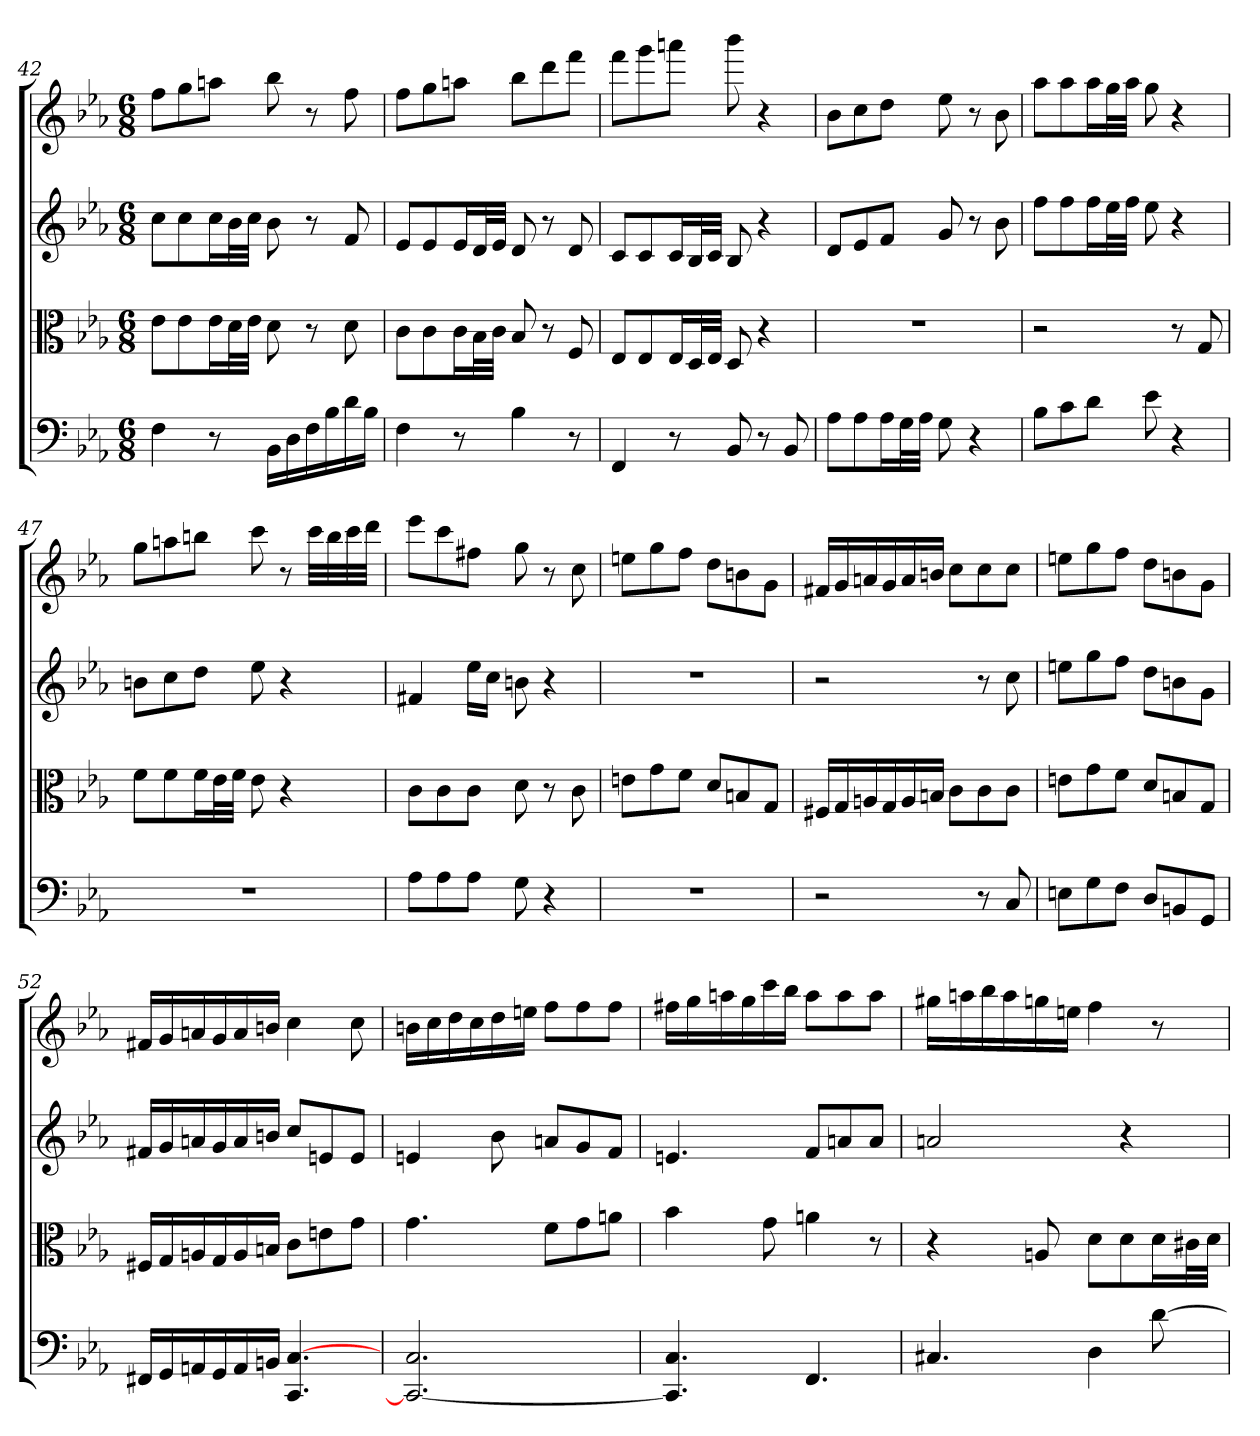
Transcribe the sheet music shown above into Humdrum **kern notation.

**kern	**kern	**kern	**kern
*part4	*part3	*part2	*part1
*staff4	*staff3	*staff2	*staff1
*clefF4	*clefC3	*	*
*k[b-e-a-]	*k[b-e-a-]	*k[b-e-a-]	*k[b-e-a-]
*E-:	*E-:	*E-:	*E-:
*M6/8	*M6/8	*M6/8	*M6/8
=42	=42	=42	=42
4F	8e-\L	8ccL	8ffL
.	8e-\	8cc	8gg
8r	16e-\L	16ccL	8aanJ
.	32d\L	32b-L	.
.	32e-\JJJ	32ccJJJ	.
16BB-\LL	8d	8b-	8bb-
16D\	.	.	.
16F\	8r	8r	8r
16B-\	.	.	.
16d\	8d	8f	8ff
16B-\JJ	.	.	.
=43	=43	=43	=43
4F	8c\L	8e-L	8ffL
.	8c\	8e-	8gg
8r	16c\L	16e-L	8aanJ
.	32B-\L	32dL	.
.	32c\JJJ	32e-JJJ	.
4B-	8B-	8d	8bb-L
.	8r	8r	8ddd
8r	8F	8d	8fffJ
=44	=44	=44	=44
4FF	8E-/L	8cL	8fffL
.	8E-/	8c	8ggg
8r	16E-/L	16cL	8aaanJ
.	32D/L	32B-L	.
.	32E-/JJJ	32cJJJ	.
8BB-	8D	8B-	8bbb-
8r	4r	4r	4r
8BB-	.	.	.
=45	=45	=45	=45
8A-\L	2.r	8dL	8b-L
8A-\	.	8e-	8cc
16A-\L	.	8fJ	8ddJ
32G\L	.	.	.
32A-\JJJ	.	.	.
8G	.	8g	8ee-
4r	.	8r	8r
.	.	8b-	8b-
=46	=46	=46	=46
8B-\L	2r	8ffL	8aa-L
8c\	.	8ff	8aa-
8d\J	.	16ffL	16aa-L
.	.	32ee-L	32ggL
.	.	32ffJJJ	32aa-JJJ
8e-	.	8ee-	8gg
4r	8r	4r	4r
.	8G	.	.
=47	=47	=47	=47
2.r	8f\L	8bnL	8ggL
.	8f\	8cc	8aan
.	16f\L	8ddJ	8bbnJ
.	32e-\L	.	.
.	32f\JJJ	.	.
.	8e-	8ee-	8ccc
.	4r	4r	8r
.	.	.	32cccLLL
.	.	.	32bb
.	.	.	32ccc
.	.	.	32dddJJJ
=48	=48	=48	=48
8A-\L	8c\L	4f#X	8eee-L
8A-\	8c\	.	8ccc
8A-\J	8c\J	16ee-LL	8ff#XJ
.	.	16ccJJ	.
8G	8d	8bn	8gg
4r	8r	4r	8r
.	8c	.	8cc
=49	=49	=49	=49
2.r	8en\L	2.r	8eenL
.	8g\	.	8gg
.	8f\J	.	8ffJ
.	8d/L	.	8ddL
.	8Bn/	.	8bn
.	8G/J	.	8gJ
=50	=50	=50	=50
2r	16F#X/LL	2r	16f#XLL
.	16G/	.	16g
.	16An/	.	16an
.	16G/	.	16g
.	16A/	.	16a
.	16Bn/JJ	.	16bnJJ
.	8c\L	.	8ccL
8r	8c\	8r	8cc
8C	8c\J	8cc	8ccJ
=51	=51	=51	=51
8En\L	8en\L	8eenL	8eenL
8G\	8g\	8gg	8gg
8F\J	8f\J	8ffJ	8ffJ
8D/L	8d/L	8ddL	8ddL
8BBn/	8Bn/	8bn	8bn
8GG/J	8G/J	8gJ	8gJ
=52	=52	=52	=52
16FF#X/LL	16F#X/LL	16f#XLL	16f#XLL
16GG/	16G/	16g	16g
16AAn/	16An/	16an	16an
16GG/	16G/	16g	16g
16AA/	16A/	16a	16a
16BBn/JJ	16Bn/JJ	16bnJJ	16bnJJ
4.CC [4.C	8c\L	8ccL	4cc
.	8en\	8en	.
.	8g\J	8eJ	8cc
=53	=53	=53	=53
2.CC_ 2.C	4.g	4en	16bnLL
.	.	.	16cc
.	.	.	16dd
.	.	.	16cc
.	.	8b-	16dd
.	.	.	16eenJJ
.	8f\L	8anL	8ffL
.	8g\	8g	8ff
.	8an\J	8fJ	8ffJ
=54	=54	=54	=54
4.CC] 4.C	4b-	4.en	16ff#XLL
.	.	.	16gg
.	.	.	16aan
.	.	.	16gg
.	8g	.	16ccc
.	.	.	16bb-JJ
4.FF	4an	8fL	8aaL
.	.	8an	8aa
.	8r	8aJ	8aaJ
=55	=55	=55	=55
4.C#X	4r	2an	16gg#XLL
.	.	.	16aan
.	.	.	16bb-
.	.	.	16aa
.	8An	.	16ggn
.	.	.	16eenJJ
4D	8d\L	.	4ff
.	8d\	4r	.
[8d	16d\L	.	8r
.	32c#X\L	.	.
.	32d\JJJ	.	.
=	=	=	=
*-	*-	*-	*-
